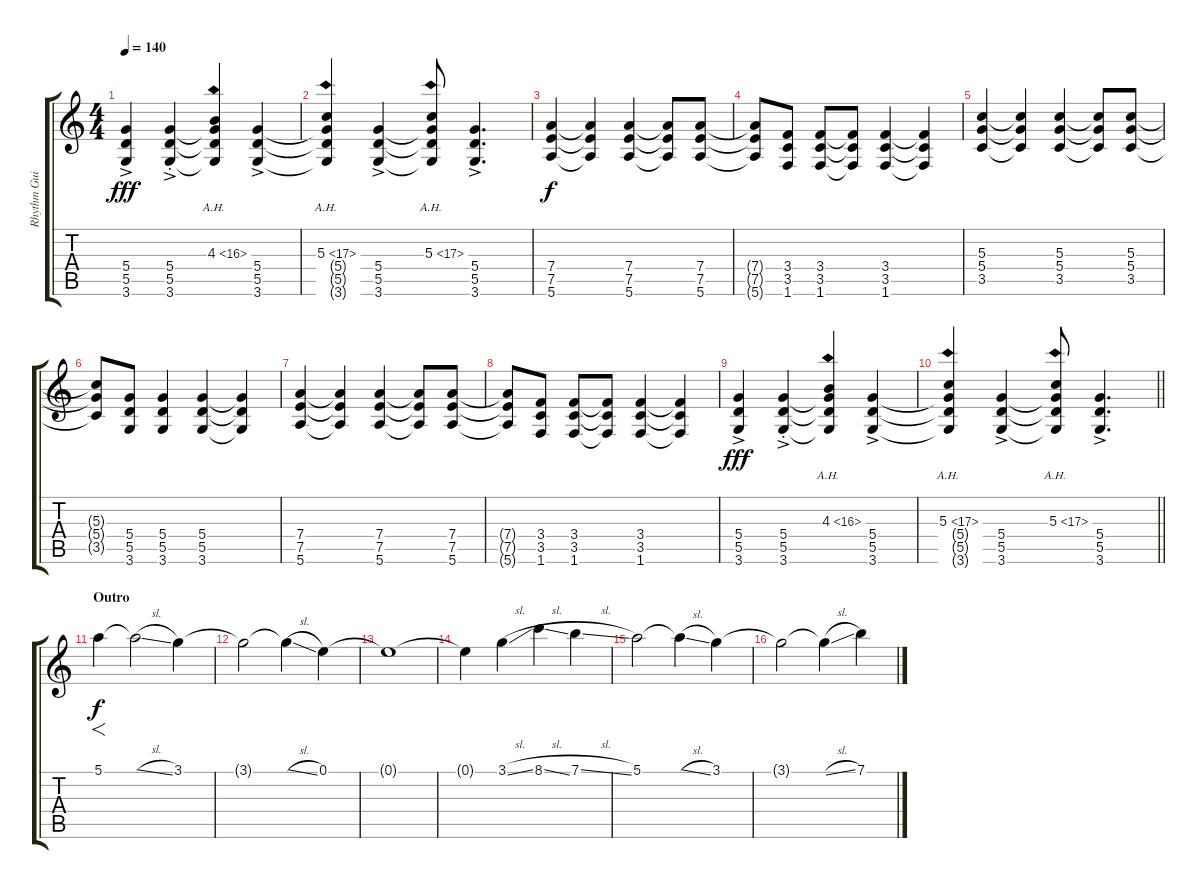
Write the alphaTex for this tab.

\track ("Rhythm Guitar" "Rhythm Gui") {instrument distortionguitar}
\staff {score tabs}
\tuning (E4 B3 G3 D3 A2 E2) {hide}
\ts (4 4)
\tempo 140
\clef g2
\ks c
(5.4{ac} 5.5{ac} 3.6{ac}).4{dy fff} (5.4{ac st} 5.5{ac st} 3.6{ac st}).4 (4.3{ah 12} 5.4{t} 5.5{t} 3.6{t}).4 (5.4{ac} 5.5{ac} 3.6{ac}).4 |
(5.3{ah 12} 5.4{t} 5.5{t} 3.6{t}).4 (5.4{ac} 5.5{ac} 3.6{ac}).4 (5.3{ah 12} 5.4{t} 5.5{t} 3.6{t}).8 (5.4{ac} 5.5{ac} 3.6{ac}).4{d} |
(7.4 7.5 5.6).4{dy f} (7.4{t} 7.5{t} 5.6{t}).4 (7.4 7.5 5.6).4 (7.4{t} 7.5{t} 5.6{t}).8 (7.4 7.5 5.6).8 |
(7.4{t} 7.5{t} 5.6{t}).8 (3.4 3.5 1.6).8 (3.4 3.5 1.6).8 (3.4{t} 3.5{t} 1.6{t}).8 (3.4 3.5 1.6).4 (3.4{t} 3.5{t} 1.6{t}).4 |
(5.3 5.4 3.5).4 (5.3{t} 5.4{t} 3.5{t}).4 (5.3 5.4 3.5).4 (5.3{t} 5.4{t} 3.5{t}).8 (5.3 5.4 3.5).8 |
(5.3{t} 5.4{t} 3.5{t}).8 (5.4 5.5 3.6).8 (5.4 5.5 3.6).4 (5.4 5.5 3.6).4 (5.4{t} 5.5{t} 3.6{t}).4 |
(7.4 7.5 5.6).4 (7.4{t} 7.5{t} 5.6{t}).4 (7.4 7.5 5.6).4 (7.4{t} 7.5{t} 5.6{t}).8 (7.4 7.5 5.6).8 |
(7.4{t} 7.5{t} 5.6{t}).8 (3.4 3.5 1.6).8 (3.4 3.5 1.6).8 (3.4{t} 3.5{t} 1.6{t}).8 (3.4 3.5 1.6).4 (3.4{t} 3.5{t} 1.6{t}).4 |
(5.4{ac} 5.5{ac} 3.6{ac}).4{dy fff} (5.4{ac st} 5.5{ac st} 3.6{ac st}).4 (4.3{ah 12} 5.4{t} 5.5{t} 3.6{t}).4 (5.4{ac} 5.5{ac} 3.6{ac}).4 |
\barLineRight lightlight
(5.3{ah 12} 5.4{t} 5.5{t} 3.6{t}).4 (5.4{ac} 5.5{ac} 3.6{ac}).4 (5.3{ah 12} 5.4{t} 5.5{t} 3.6{t}).8 (5.4{ac} 5.5{ac} 3.6{ac}).4{d} |
\section ("" "Outro")
5.1.4{f dy f} 5.1{sl t}.2 3.1.4 |
3.1{t}.2 3.1{sl t}.4 0.1.4 |
0.1{t}.1 |
0.1{t}.4 3.1{sl}.4 8.1{sl}.4 7.1{sl}.4 |
5.1.2 5.1{sl t}.4 3.1.4 |
3.1{t}.2 3.1{sl t}.4 7.1.4
